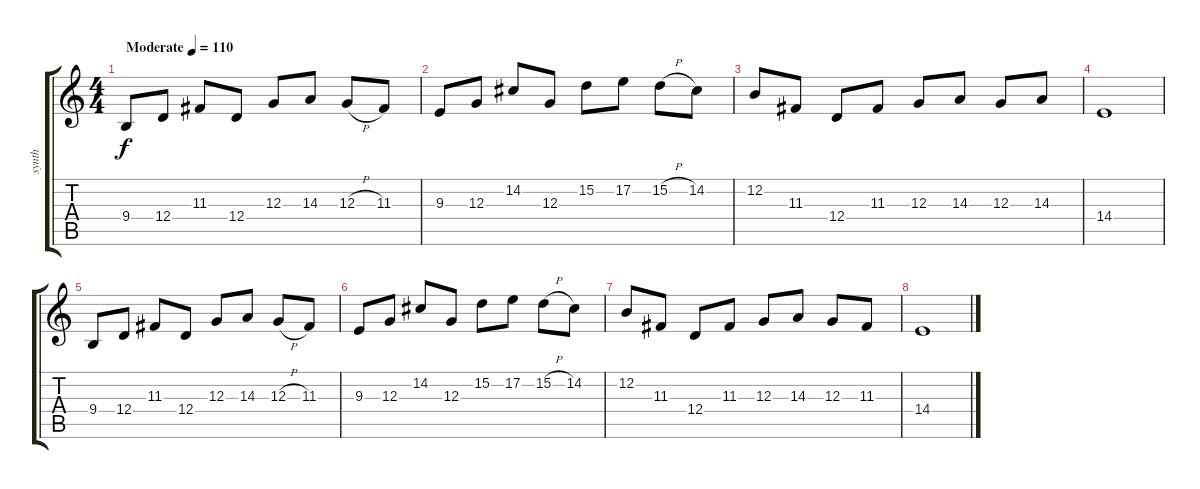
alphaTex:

\track ("synth" "synth") {instrument pad8sweep}
\staff {score tabs}
\tuning (E4 B3 G3 D3 A2 E2) {hide}
\ts (4 4)
\tempo (110 "Moderate")
\clef g2
\ks c
9.4.8{dy f instrument pad8sweep} 12.4.8 11.3.8 12.4.8 12.3.8 14.3.8 12.3{h}.8 11.3.8 |
9.3.8 12.3.8 14.2.8 12.3.8 15.2.8 17.2.8 15.2{h}.8 14.2.8 |
12.2.8 11.3.8 12.4.8 11.3.8 12.3.8 14.3.8 12.3.8 14.3.8 |
14.4.1 |
9.4.8 12.4.8 11.3.8 12.4.8 12.3.8 14.3.8 12.3{h}.8 11.3.8 |
9.3.8 12.3.8 14.2.8 12.3.8 15.2.8 17.2.8 15.2{h}.8 14.2.8 |
12.2.8 11.3.8 12.4.8 11.3.8 12.3.8 14.3.8 12.3.8 11.3.8 |
14.4.1
